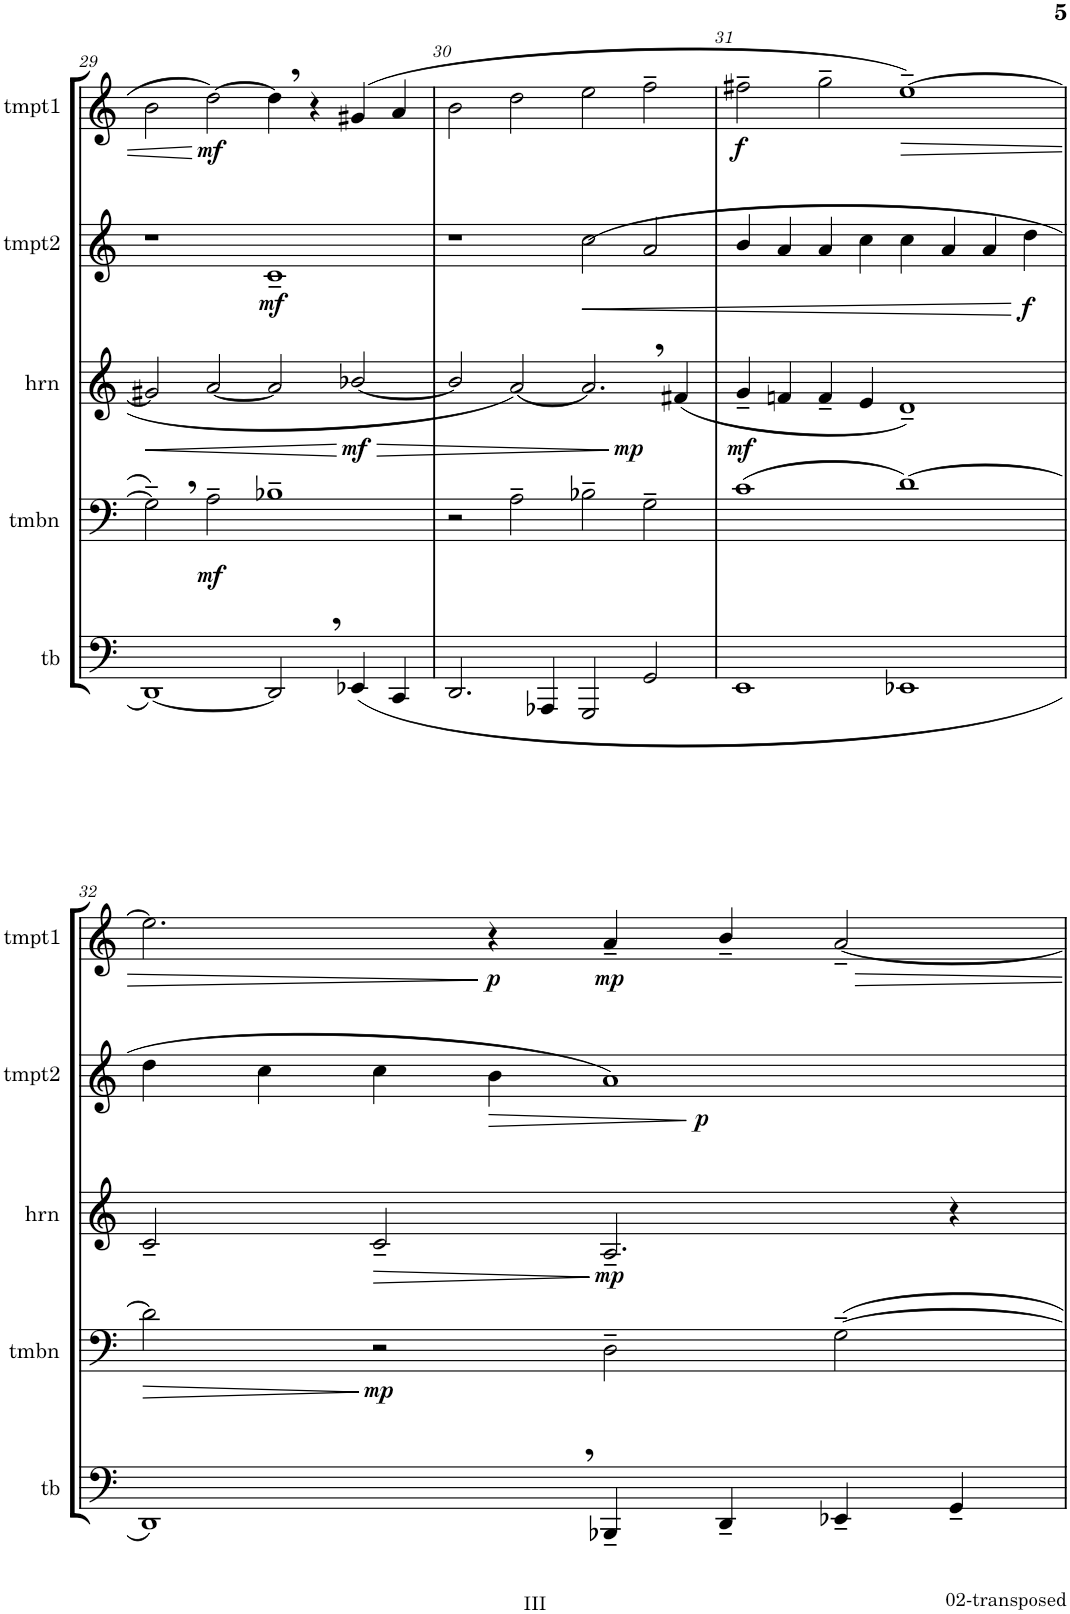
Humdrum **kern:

**kern	**kern	**dynam	**kern	**dynam	**kern	**dynam	**kern	**dynam
*part5	*part4	*part4	*part3	*part3	*part2	*part2	*part1	*part1
*staff5	*staff4	*staff4	*staff3	*staff3	*staff2	*staff2	*staff1	*staff1
*I"Tuba	*I"Trombone	*	*I"Horn in F	*	*I"Bb Trumpet 2	*	*I"Bb Trumpet 1	*
*I'tb	*I'tmbn	*	*I'hrn	*	*I'tmpt2	*	*I'tmpt1	*
!!LO:PB:g=z
*clefF4	*clefF4	*	*clefG2	*	*clefG2	*	*clefG2	*
*	*	*	*Trd4c7	*	*Trd1c2	*	*Trd1c2	*
*k[]	*k[]	*	*k[]	*	*k[]	*	*k[]	*
*M4/2	*M4/2	*	*M4/2	*	*M4/2	*	*M4/2	*
=29	=29	=29	=29	=29	=29	=29	=29	=29
!	!	!	!	!LO:HP:b	!	!	!	!
[1DD	2G~,\]	.	2g#X/]	<	1r	.	2b\	.
!	!	!LO:DY:b	!	!	!	!	!	!LO:DY:b
.	2A~\	mf	[2a/	.	.	.	[2dd\	mf
!	!	!	!	!	!	!LO:DY:b	!	!
2DD,/]	1B-X~	.	2a/]	.	1c~	mf	4dd,\]	.
.	.	.	.	.	.	.	4r	.
!	!	!	!	!LO:HP:n=1:b	!	!	!	!
!	!	!	!	!LO:DY:n=1:b	!	!	!	!
(<4EE-X/	.	.	[2b-X/	[ > mf	.	.	(4g#X/	.
4CC/	.	.	.	.	.	.	4a/	.
=30	=30	=30	=30	=30	=30	=30	=30	=30
2.DD/	2r	.	2b-/]	.	1r	.	2b\	.
.	2A~\	.	[2a/	.	.	.	2dd\	.
4AAA-X/	.	.	.	.	.	.	.	.
!	!	!	!	!LO:DY:n=1:b	!	!LO:HP:b	!	!
2GGG/	2B-X~\	.	2.a,/]	] mp	(2cc\	<	2ee\	.
2GG/	2G~\	.	.	.	2a/	.	2ff~\	.
.	.	.	(4f#X/	.	.	.	.	.
=31	=31	=31	=31	=31	=31	=31	=31	=31
!	!	!	!	!LO:DY:b	!	!	!	!LO:DY:b
1EE	(1c	.	4g~/	mf	4b/	.	2ff#X~\	f
.	.	.	4fn/	.	4a/	.	.	.
.	.	.	4f~/	.	4a/	.	2gg~\	.
.	.	.	4e/	.	4cc\	.	.	.
!	!	!	!	!	!	!	!	!LO:HP:b
1EE-X	[1d)	.	1d~)	.	4cc\	.	[1ee~)	>
.	.	.	.	.	4a/	.	.	.
.	.	.	.	.	4a/	.	.	.
!	!	!	!	!	!	!LO:DY:n=1:b	!	!
.	.	.	.	.	4dd\	[ f	.	.
!!LO:LB:g=z
=32	=32	=32	=32	=32	=32	=32	=32	=32
!	!	!LO:HP:b	!	!	!	!	!	!
1DD,)	2d\]	>	2c~/	.	4dd\	.	2.ee\]	.
.	.	.	.	.	4cc\	.	.	.
!	!	!LO:DY:n=1:b	!	!LO:HP:b	!	!	!	!
.	2r	] mp	2c~/	>	4cc\	.	.	.
!	!	!	!	!	!	!LO:HP:b	!	!LO:DY:n=1:b
.	.	.	.	.	4b\	>	4r	] p
!	!	!	!	!LO:DY:n=1:b	!	!LO:DY:n=1:b	!	!LO:DY:n=2:b
4BBB-X~/	2D~\	.	2.A~/	] mp	1a)	] p	4a~/	mp
4DD~/	.	.	.	.	.	.	4b~/	.
4EE-X~/	[2G~\	.	.	.	.	.	[2a~/	.
4GG~/	.	.	4r	.	.	.	.	.
=	=	=	=	=	=	=	=	=
*-	*-	*-	*-	*-	*-	*-	*-	*-
